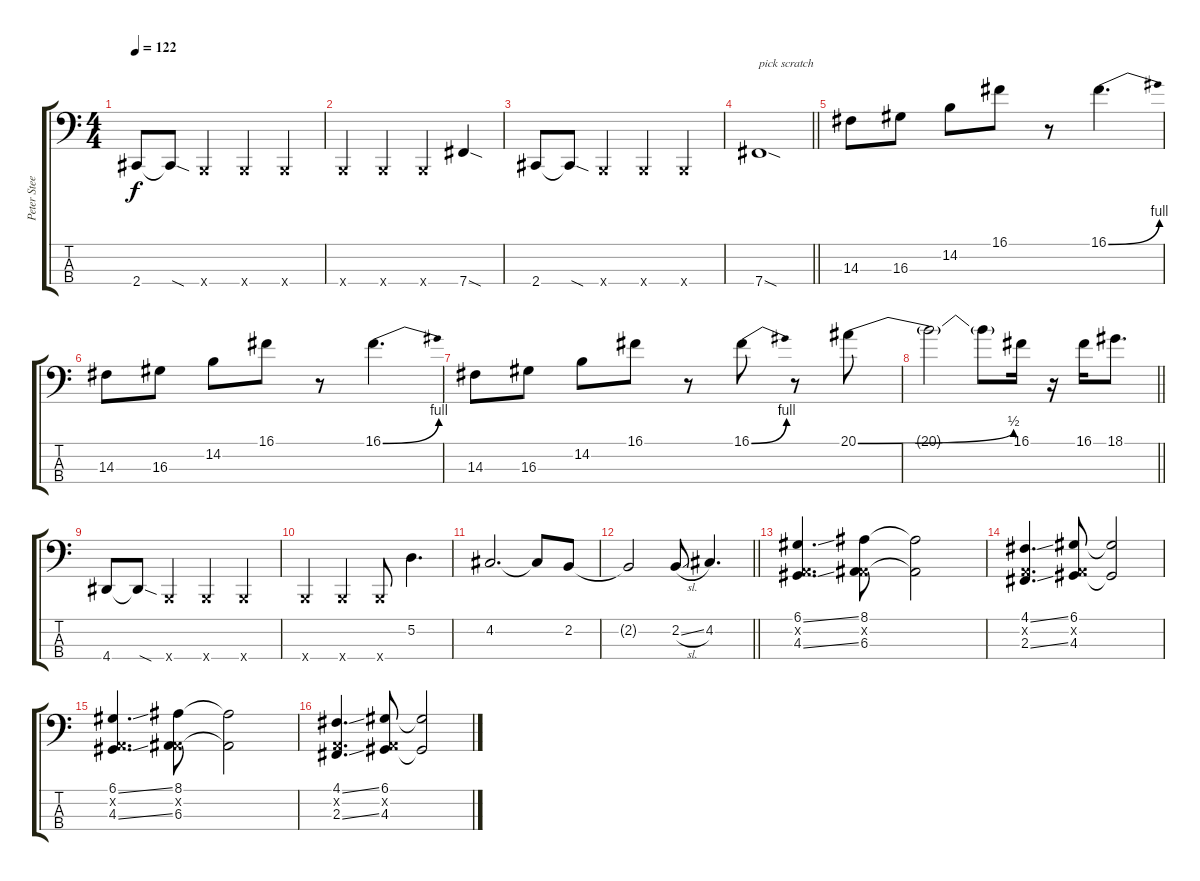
\track ("Peter Steele" "Peter Stee") {instrument electricbasspick}
\staff {score tabs}
\tuning (D2 A1 E1 B0) {hide}
\ts (4 4)
\section ("" "")
\tempo 122
\clef f4
\ks c
2.4.8{dy f} 2.4{sod t}.8 0.4{x}.4 0.4{x}.4 0.4{x}.4 |
0.4{x}.4 0.4{x}.4 0.4{x}.4 7.4{sod}.4 |
2.4.8 2.4{sod t}.8 0.4{x}.4 0.4{x}.4 0.4{x}.4 |
\barLineRight lightlight
7.4{sod}.1{txt "pick scratch"} |
\section ("" "")
14.3.8 16.3.8 14.2.8 16.1.8 r.8 16.1{be (bend 0 0 60 4)}.4{d} |
14.3.8 16.3.8 14.2.8 16.1.8 r.8 16.1{be (bend 0 0 60 4)}.4{d} |
14.3.8 16.3.8 14.2.8 16.1.8 r.8 16.1{be (bend 0 0 60 4)}.8 r.8 20.1{be (bend 0 0 60 2)}.8 |
\barLineRight lightlight
20.1{t}.2 20.1{t}.8 16.1.16 r.16 16.1.16 18.1.8{d} |
\section ("" "")
4.4.8 4.4{sod t}.8 0.4{x}.4 0.4{x}.4 0.4{x}.4 |
0.4{x}.4 0.4{x}.4 0.4{x}.8 5.2.4{d} |
4.2.2{d} 4.2{t}.8 2.2.8 |
\barLineRight lightlight
2.2{t}.2 2.2{sl}.8 4.2.4{d} |
\section ("" "")
(6.1{ss} 0.2{x} 4.3{ss}).4{d} (8.1 0.2{x} 6.3).8 (8.1{t} 6.3{t}).2 |
(4.1{ss} 0.2{x} 2.3{ss}).4{d} (6.1 0.2{x} 4.3).8 (6.1{t} 4.3{t}).2 |
(6.1{ss} 0.2{x} 4.3{ss}).4{d} (8.1 0.2{x} 6.3).8 (8.1{t} 6.3{t}).2 |
(4.1{ss} 0.2{x} 2.3{ss}).4{d} (6.1 0.2{x} 4.3).8 (6.1{t} 4.3{t}).2
